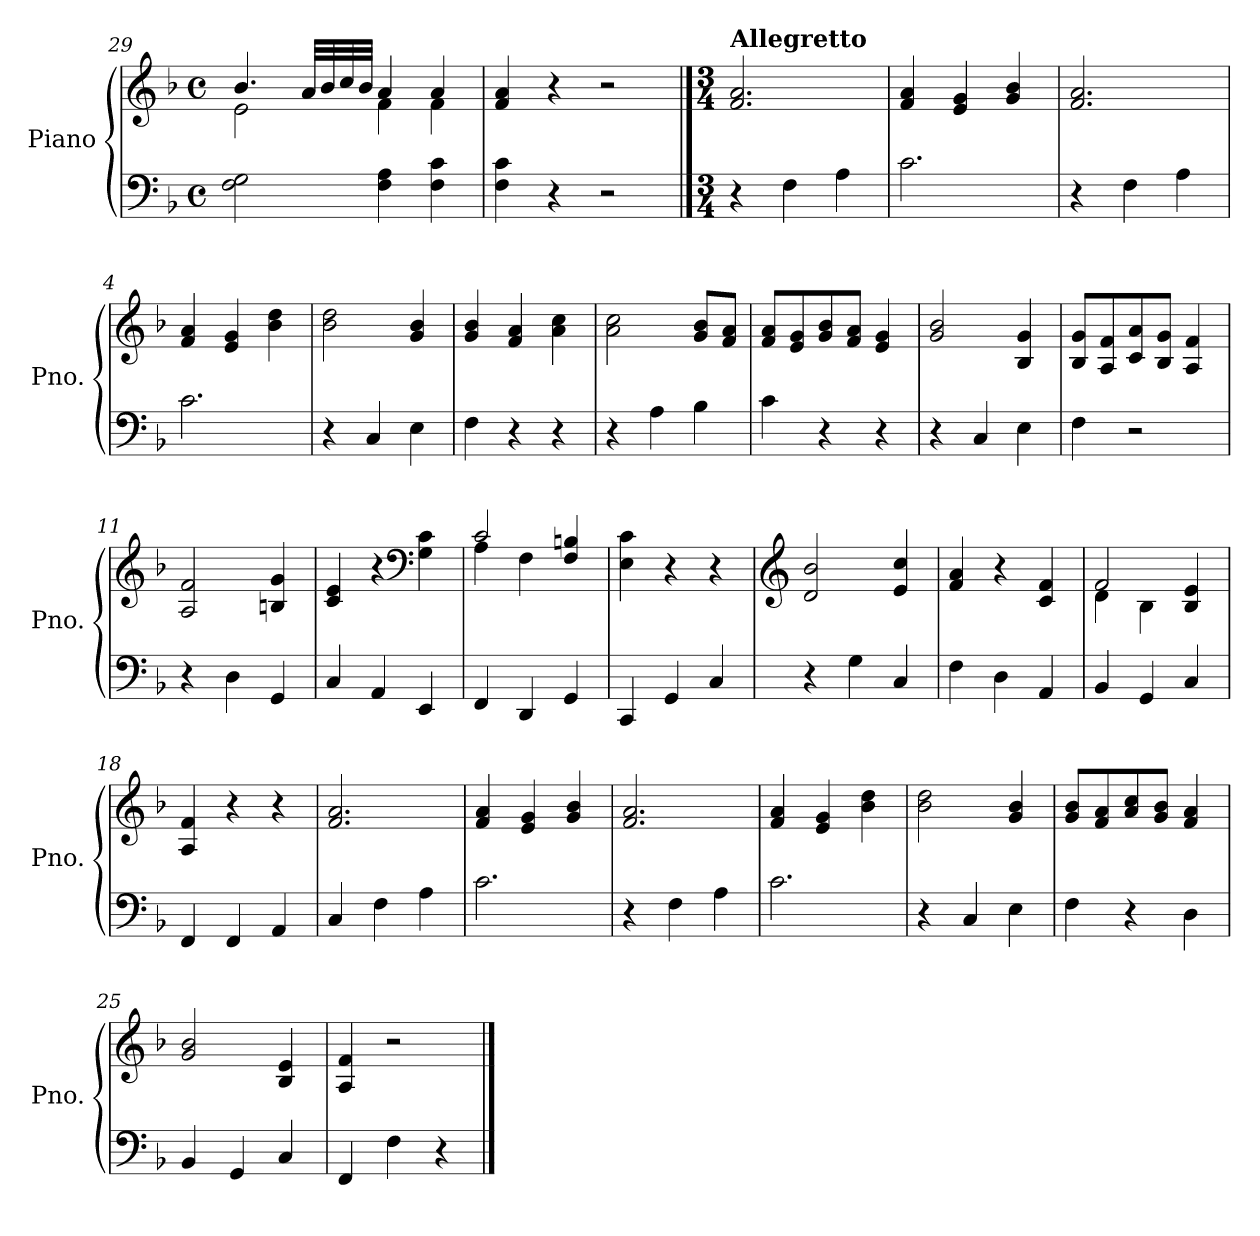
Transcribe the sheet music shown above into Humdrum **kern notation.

**kern	**kern
*part1	*part1
*staff2	*staff1
*I"Piano	*
*I'Pno.	*
*clefF4	*clefG2
*k[b-]	*k[b-]
*M4/4	*M4/4
*met(c)	*met(c)
=29	=29
*	*^
2F\ 2G\	4.b-/	2e\
.	32a/LLL	.
.	32b-/	.
.	32cc/	.
.	32b-/JJJ	.
4F\ 4A\	4a/	4f\
4F\ 4c\	4a/	4f\
*	*v	*v
=30	=30
4F\ 4c\	4f/ 4a/
4r	4r
2r	2r
!!LO:LB:g=z
==1	==1
*M3/4	*M3/4
*	*MM180
!	!LO:TX:a:B:t=Allegretto
4r	2.f/ 2.a/
4F\	.
4A\	.
=2	=2
2.c\	4f/ 4a/
.	4e/ 4g/
.	4g/ 4b-/
=3	=3
4r	2.f/ 2.a/
4F\	.
4A\	.
=4	=4
2.c\	4f/ 4a/
.	4e/ 4g/
.	4b-\ 4dd\
=5	=5
4r	2b-\ 2dd\
4C/	.
4E\	4g/ 4b-/
=6	=6
4F\	4g/ 4b-/
4r	4f/ 4a/
4r	4a\ 4cc\
=7	=7
4r	2a\ 2cc\
4A\	.
4B-\	8g/ 8b-/L
.	8f/ 8a/J
=8	=8
4c\	8f/ 8a/L
.	8e/ 8g/
4r	8g/ 8b-/
.	8f/ 8a/J
4r	4e/ 4g/
=9	=9
4r	2g/ 2b-/
4C/	.
4E\	4B-/ 4g/
=10	=10
4F\	8B-/ 8g/L
.	8A/ 8f/
2r	8c/ 8a/
.	8B-/ 8g/J
.	4A/ 4f/
!!LO:LB:g=z
=11	=11
4r	2A/ 2f/
4D\	.
4GG/	4Bn/ 4g/
=12	=12
4C/	4c/ 4e/
4AA/	4r
*	*clefF4
4EE/	4G\ 4c\
=13	=13
*	*^
4FF/	2c/	4A\
4DD/	.	4F\
4GG/	4F/ 4Bn/	4ryy
*	*v	*v
=14	=14
4CC/	4E\ 4c\
4GG/	4r
4C/	4r
=15	=15
*	*clefG2
4r	2d/ 2b-/
4G\	.
4C/	4e/ 4cc/
=16	=16
4F\	4f/ 4a/
4D\	4r
4AA/	4c/ 4f/
=17	=17
*	*^
4BB-/	2f/	4d\
4GG/	.	4B-\
4C/	4B-/ 4e/	4ryy
*	*v	*v
=18	=18
4FF/	4A/ 4f/
4FF/	4r
4AA/	4r
=19	=19
4C/	2.f/ 2.a/
4F\	.
4A\	.
=20	=20
2.c\	4f/ 4a/
.	4e/ 4g/
.	4g/ 4b-/
=21	=21
4r	2.f/ 2.a/
4F\	.
4A\	.
!!LO:LB:g=z
=22	=22
2.c\	4f/ 4a/
.	4e/ 4g/
.	4b-\ 4dd\
=23	=23
4r	2b-\ 2dd\
4C/	.
4E\	4g/ 4b-/
=24	=24
4F\	8g/ 8b-/L
.	8f/ 8a/
4r	8a/ 8cc/
.	8g/ 8b-/J
4D\	4f/ 4a/
=25	=25
4BB-/	2g/ 2b-/
4GG/	.
4C/	4B-/ 4e/
=26	=26
4FF/	4A/ 4f/
4F\	2r
4r	.
==	==
*-	*-
